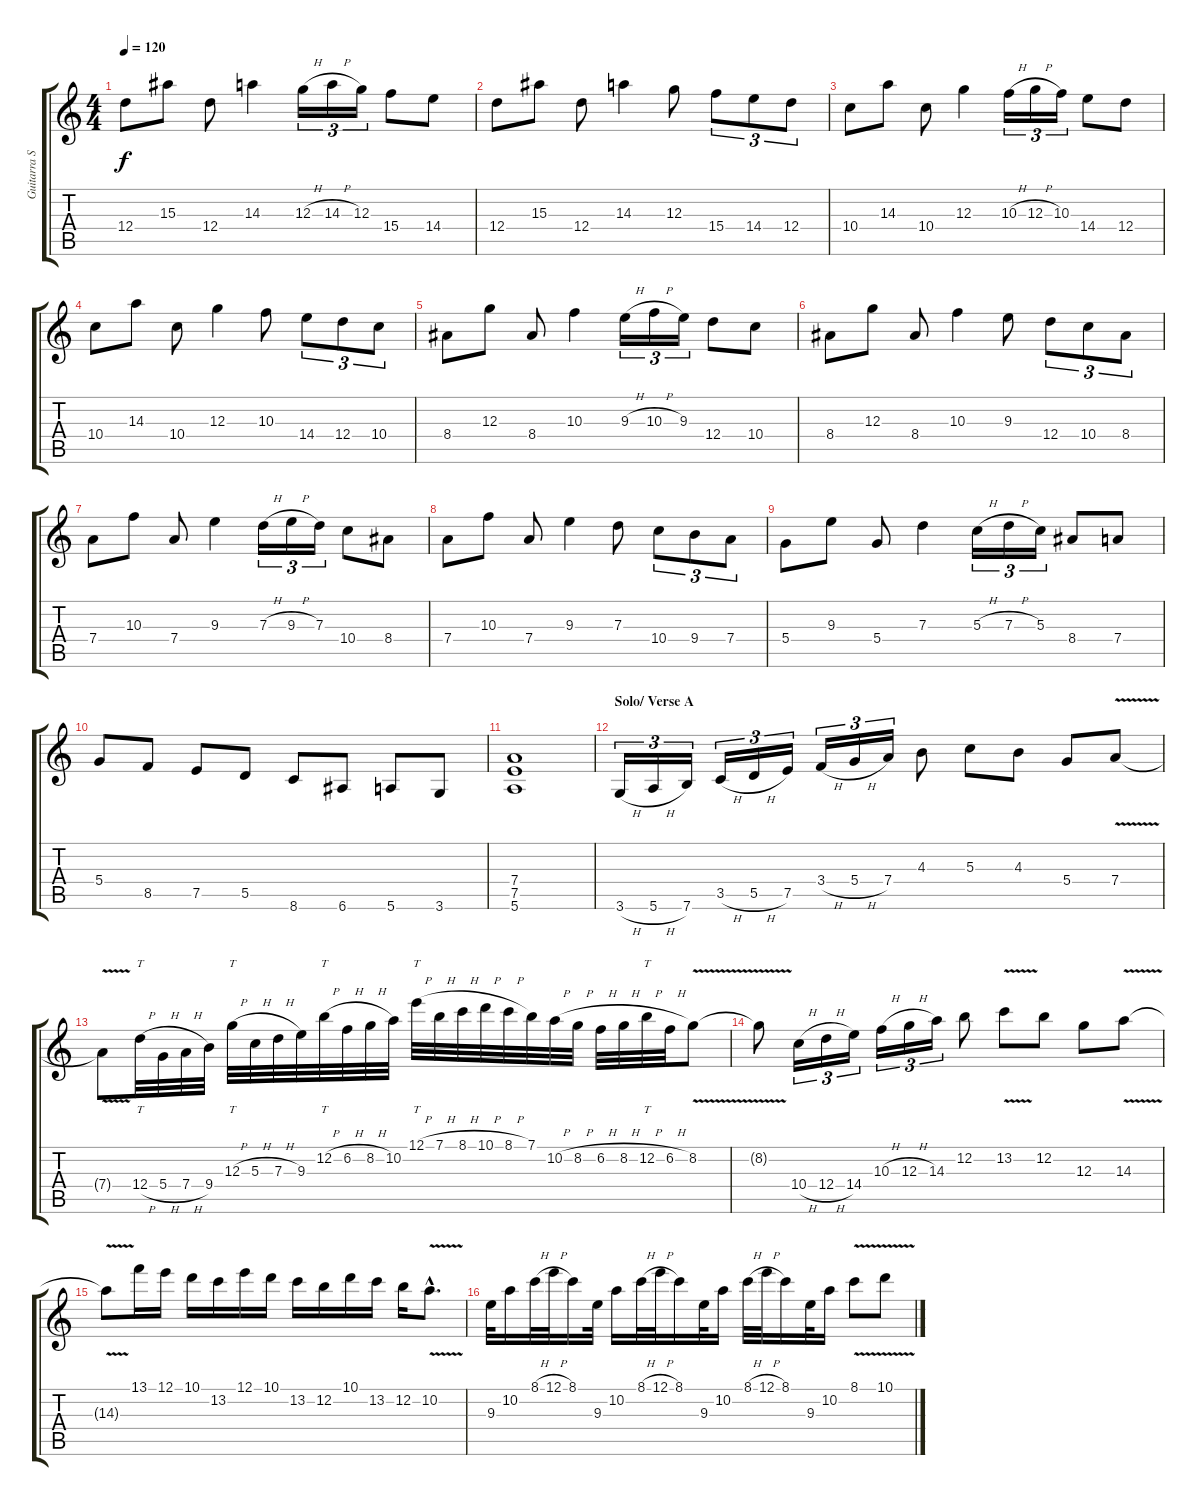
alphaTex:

\track ("Guitarra Solo" "Guitarra S") {instrument overdrivenguitar}
\staff {score tabs}
\tuning (E4 B3 G3 D3 A2 E2) {hide}
\ts (4 4)
\tempo 120
\clef g2
\ks c
12.4.8{dy f} 15.3.8 12.4.8 14.3.4 12.3{h}.16{tu (3 2)} 14.3{h}.16{tu (3 2)} 12.3.16{tu (3 2)} 15.4.8 14.4.8 |
12.4.8 15.3.8 12.4.8 14.3.4 12.3.8 15.4.8{tu (3 2)} 14.4.8{tu (3 2)} 12.4.8{tu (3 2)} |
10.4.8 14.3.8 10.4.8 12.3.4 10.3{h}.16{tu (3 2)} 12.3{h}.16{tu (3 2)} 10.3.16{tu (3 2)} 14.4.8 12.4.8 |
10.4.8 14.3.8 10.4.8 12.3.4 10.3.8 14.4.8{tu (3 2)} 12.4.8{tu (3 2)} 10.4.8{tu (3 2)} |
8.4.8 12.3.8 8.4.8 10.3.4 9.3{h}.16{tu (3 2)} 10.3{h}.16{tu (3 2)} 9.3.16{tu (3 2)} 12.4.8 10.4.8 |
8.4.8 12.3.8 8.4.8 10.3.4 9.3.8 12.4.8{tu (3 2)} 10.4.8{tu (3 2)} 8.4.8{tu (3 2)} |
7.4.8 10.3.8 7.4.8 9.3.4 7.3{h}.16{tu (3 2)} 9.3{h}.16{tu (3 2)} 7.3.16{tu (3 2)} 10.4.8 8.4.8 |
7.4.8 10.3.8 7.4.8 9.3.4 7.3.8 10.4.8{tu (3 2)} 9.4.8{tu (3 2)} 7.4.8{tu (3 2)} |
5.4.8 9.3.8 5.4.8 7.3.4 5.3{h}.16{tu (3 2)} 7.3{h}.16{tu (3 2)} 5.3.16{tu (3 2)} 8.4.8 7.4.8 |
5.4.8 8.5.8 7.5.8 5.5.8 8.6.8 6.6.8 5.6.8 3.6.8 |
(7.4 7.5 5.6).1 |
\section ("" "Solo/ Verse A")
3.6{h}.16{tu (3 2)} 5.6{h}.16{tu (3 2)} 7.6.16{tu (3 2)} 3.5{h}.16{tu (3 2)} 5.5{h}.16{tu (3 2)} 7.5.16{tu (3 2)} 3.4{h}.16{tu (3 2)} 5.4{h}.16{tu (3 2)} 7.4.16{tu (3 2)} 4.3.8 5.3.8 4.3.8 5.4.8 7.4{v}.8 |
7.4{t}.8 12.4{h}.32{tt} 5.4{h}.32 7.4{h}.32 9.4.32 12.3{h}.32{tt} 5.3{h}.32 7.3{h}.32 9.3.32 12.2{h}.32{tt} 6.2{h}.32 8.2{h}.32 10.2.32 12.1{h}.32{tt} 7.1{h}.32 8.1{h}.32 10.1{h}.32 8.1{h}.32 7.1.32 10.2{h}.32 8.2{h}.32 6.2{h}.32 8.2{h}.32 12.2{h}.32{tt} 6.2{h}.32 8.2{v}.8 |
8.2{t}.8 10.4{h}.16{tu (3 2)} 12.4{h}.16{tu (3 2)} 14.4.16{tu (3 2)} 10.3{h}.16{tu (3 2)} 12.3{h}.16{tu (3 2)} 14.3.16{tu (3 2)} 12.2.8 13.2{v}.8 12.2.8 12.3.8 14.3{v}.8 |
14.3{t}.8 13.1.16 12.1.16 10.1.16 13.2.16 12.1.16 10.1.16 13.2.16 12.2.16 10.1.16 13.2.16 12.2.16 10.2{v hac}.8{d} |
9.3.32 10.2.16 8.1{h}.32 12.1{h}.32 8.1.16 9.3.32 10.2.16 8.1{h}.32 12.1{h}.32 8.1.16 9.3.32 10.2.16 8.1{h}.32 12.1{h}.32 8.1.16 9.3.32 10.2.16 8.1{v}.8 10.1{v}.8
